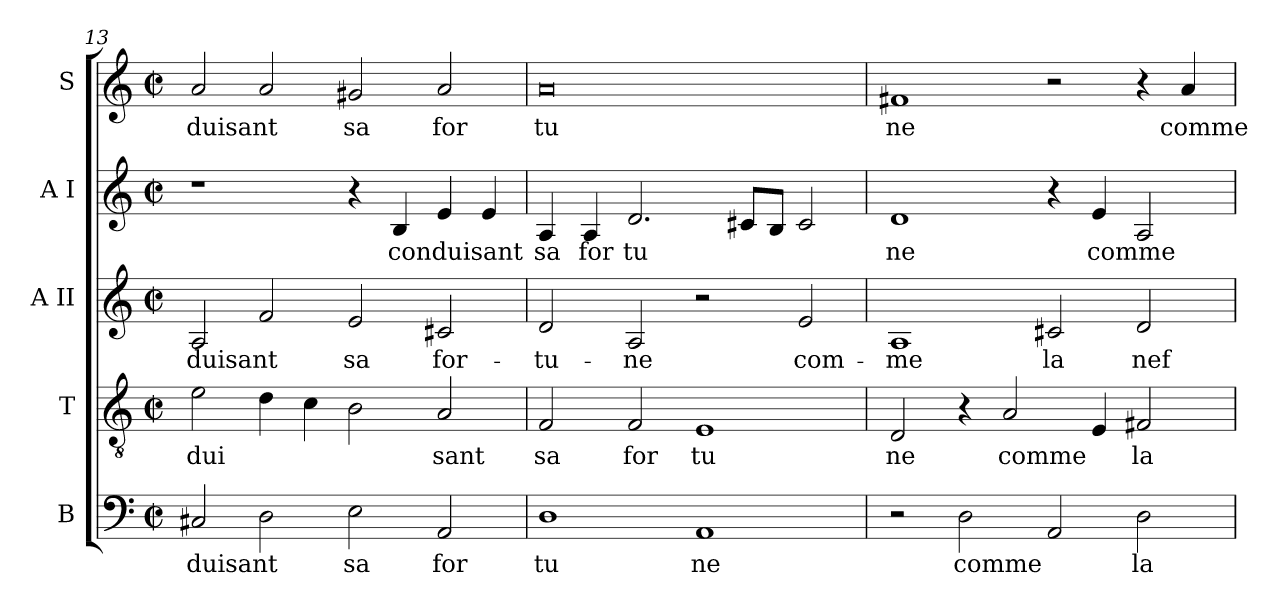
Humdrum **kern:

**kern	**text	**kern	**text	**kern	**text	**kern	**text	**kern	**text
*part5	*part5	*part4	*part4	*part3	*part3	*part2	*part2	*part1	*part1
*staff5	*staff5	*staff4	*staff4	*staff3	*staff3	*staff2	*staff2	*staff1	*staff1
*I"B	*	*I"T	*	*I"A II	*	*I"A I	*	*I"S	*
*clefF4	*	*clefGv2	*	*clefG2	*	*clefG2	*	*clefG2	*
*M2/2	*	*M2/2	*	*M2/2	*	*M2/2	*	*M2/2	*
*met(c|)	*	*met(c|)	*	*met(c|)	*	*met(c|)	*	*met(c|)	*
=13	=13	=13	=13	=13	=13	=13	=13	=13	=13
!	!LO:LY:b	!	!LO:LY:b	!	!LO:LY:b	!	!	!	!LO:LY:b
2C#X/	duisant	2e\	dui	2A/	-duisant	1r	.	2a/	duisant
2D\	.	4d\	.	2f/	.	.	.	2a/	.
.	.	4c\	.	.	.	.	.	.	.
!	!LO:LY:b:cj	!	!	!	!LO:LY:b:cj	!	!	!	!LO:LY:b:cj
2E\	sa	2B\	.	2e/	sa	4r	.	2g#X/	sa
!	!	!	!	!	!	!	!LO:LY:b	!	!
.	.	.	.	.	.	4B/	conduisant	.	.
!	!LO:LY:b:cj	!	!LO:LY:b:cj	!	!LO:LY:b:cj	!	!	!	!LO:LY:b:cj
2AA/	for	2A/	sant	2c#X/	for-	4e/	.	2a/	for
.	.	.	.	.	.	4e/	.	.	.
=14	=14	=14	=14	=14	=14	=14	=14	=14	=14
!	!LO:LY:b:cj	!	!LO:LY:b:cj	!	!LO:LY:b:cj	!	!LO:LY:b:cj	!	!LO:LY:b:cj
1D	tu	2F/	sa	2d/	-tu-	4A/	sa	0a	tu
!	!	!	!	!	!	!	!LO:LY:b:cj	!	!
.	.	.	.	.	.	4A/	for	.	.
!	!	!	!LO:LY:b:cj	!	!LO:LY:b:cj	!	!LO:LY:b:cj	!	!
.	.	2F/	for	2A/	-ne	2.d/	tu	.	.
!	!LO:LY:b:cj	!	!LO:LY:b:cj	!	!	!	!	!	!
1AA	ne	1E	tu	2r	.	.	.	.	.
.	.	.	.	.	.	8c#/L	.	.	.
.	.	.	.	.	.	8B/J	.	.	.
!	!	!	!	!	!LO:LY:b:cj	!	!	!	!
.	.	.	.	2e/	com-	2c#/	.	.	.
=15	=15	=15	=15	=15	=15	=15	=15	=15	=15
!	!	!	!LO:LY:b:cj	!	!LO:LY:b:cj	!	!LO:LY:b:cj	!	!LO:LY:b:cj
2r	.	2D/	ne	1A	-me	1d	ne	1f#X	ne
!	!LO:LY:b:cj	!	!	!	!	!	!	!	!
2D\	comme	4r	.	.	.	.	.	.	.
!	!	!	!LO:LY:b:cj	!	!	!	!	!	!
.	.	2A/	comme	.	.	.	.	.	.
!	!	!	!	!	!LO:LY:b:cj	!	!	!	!
2AA/	.	.	.	2c#X/	la	4r	.	2r	.
!	!	!	!	!	!	!	!LO:LY:b:cj	!	!
.	.	4E/	.	.	.	4e/	comme	.	.
!	!LO:LY:b:cj	!	!LO:LY:b:cj	!	!LO:LY:b:cj	!	!	!	!
2D\	la	2F#X/	la	2d/	nef	2A/	.	4r	.
!	!	!	!	!	!	!	!	!	!LO:LY:b:cj
.	.	.	.	.	.	.	.	4a/	comme
=	=	=	=	=	=	=	=	=	=
*-	*-	*-	*-	*-	*-	*-	*-	*-	*-
